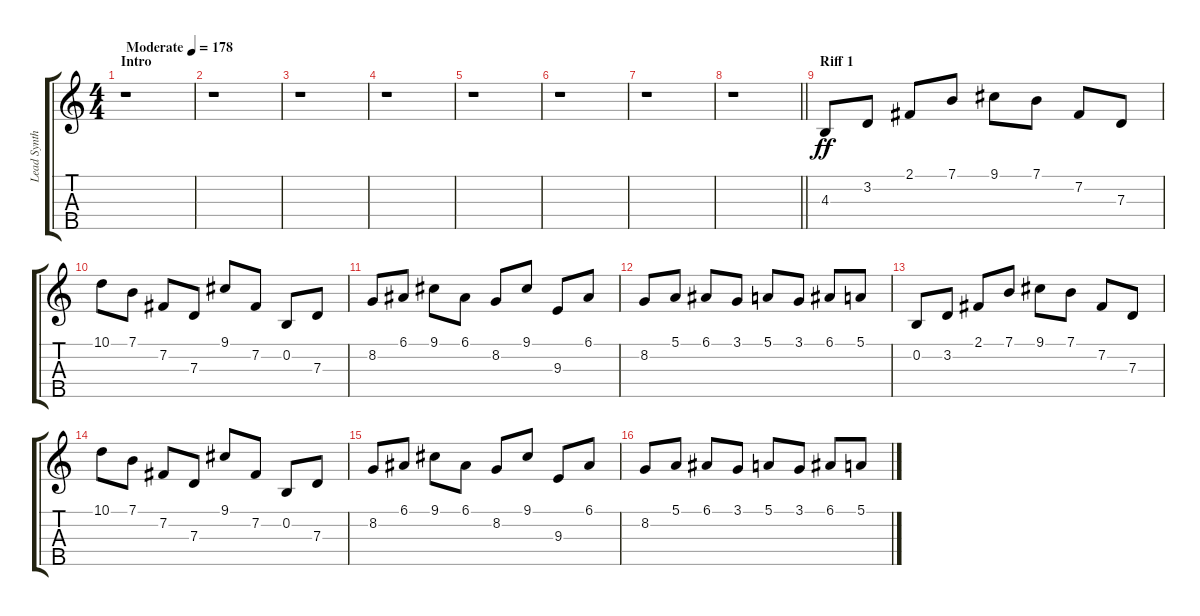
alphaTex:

\track ("Lead Synth" "Lead Synth") {instrument lead2sawtooth}
\staff {score tabs}
\tuning (E4 B3 G3 D3 A2) {hide}
\ts (4 4)
\section ("" "Intro")
\tempo (178 "Moderate")
\clef g2
\ks c
r.1{dy ff instrument lead2sawtooth} |
r.1 |
r.1 |
r.1 |
r.1 |
r.1 |
r.1 |
\barLineRight lightlight
r.1 |
\section ("" "Riff 1")
4.3.8 3.2.8 2.1.8 7.1.8 9.1.8 7.1.8 7.2.8 7.3.8 |
10.1.8 7.1.8 7.2.8 7.3.8 9.1.8 7.2.8 0.2.8 7.3.8 |
8.2.8 6.1.8 9.1.8 6.1.8 8.2.8 9.1.8 9.3.8 6.1.8 |
8.2.8 5.1.8 6.1.8 3.1.8 5.1.8 3.1.8 6.1.8 5.1.8 |
0.2.8 3.2.8 2.1.8 7.1.8 9.1.8 7.1.8 7.2.8 7.3.8 |
10.1.8 7.1.8 7.2.8 7.3.8 9.1.8 7.2.8 0.2.8 7.3.8 |
8.2.8 6.1.8 9.1.8 6.1.8 8.2.8 9.1.8 9.3.8 6.1.8 |
8.2.8 5.1.8 6.1.8 3.1.8 5.1.8 3.1.8 6.1.8 5.1.8
